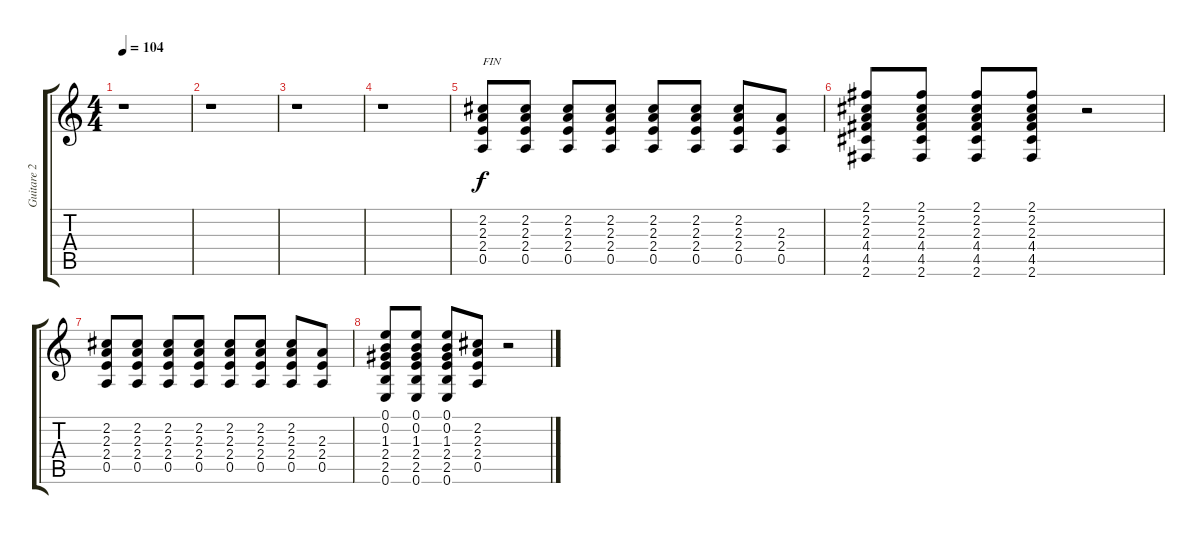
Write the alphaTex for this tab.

\track ("Guitare 2" "Guitare 2") {instrument electricguitarclean}
\staff {score tabs}
\tuning (E4 B3 G3 D3 A2 E2) {hide}
\ts (4 4)
\tempo 104
\clef g2
\ks c
r.1{dy f} |
r.1 |
r.1 |
r.1 |
(2.2 2.3 2.4 0.5).8{txt "FIN"} (2.2 2.3 2.4 0.5).8 (2.2 2.3 2.4 0.5).8 (2.2 2.3 2.4 0.5).8 (2.2 2.3 2.4 0.5).8 (2.2 2.3 2.4 0.5).8 (2.2 2.3 2.4 0.5).8 (2.3 2.4 0.5).8 |
(2.1 2.2 2.3 4.4 4.5 2.6).8 (2.1 2.2 2.3 4.4 4.5 2.6).8 (2.1 2.2 2.3 4.4 4.5 2.6).8 (2.1 2.2 2.3 4.4 4.5 2.6).8 r.2 |
(2.2 2.3 2.4 0.5).8 (2.2 2.3 2.4 0.5).8 (2.2 2.3 2.4 0.5).8 (2.2 2.3 2.4 0.5).8 (2.2 2.3 2.4 0.5).8 (2.2 2.3 2.4 0.5).8 (2.2 2.3 2.4 0.5).8 (2.3 2.4 0.5).8 |
(0.1 0.2 1.3 2.4 2.5 0.6).8 (0.1 0.2 1.3 2.4 2.5 0.6).8 (0.1 0.2 1.3 2.4 2.5 0.6).8 (2.2 2.3 2.4 0.5).8 r.2
